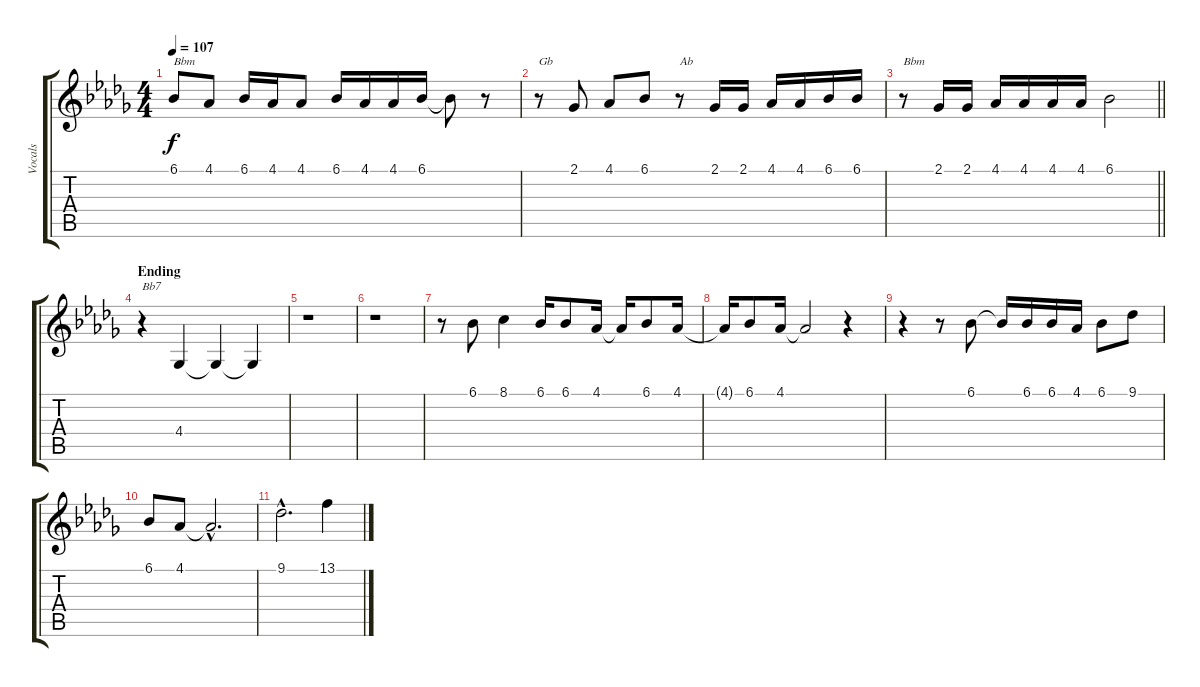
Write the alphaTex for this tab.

\track ("Vocals" "Vocals") {instrument sopranosax}
\staff {score tabs}
\tuning (E4 B3 G3 D3 A2 E2) {hide}
\ts (4 4)
\tempo 107
\clef g2
\ks bbminor
6.1.8{txt "Bbm" dy f} 4.1.8 6.1.16 4.1.16 4.1.8 6.1.16 4.1.16 4.1.16 6.1.16 6.1{t}.8 r.8 |
r.8{txt "Gb"} 2.1.8 4.1.8 6.1.8 r.8{txt "Ab"} 2.1.16 2.1.16 4.1.16 4.1.16 6.1.16 6.1.16 |
\barLineRight lightlight
r.8{txt "Bbm"} 2.1.16 2.1.16 4.1.16 4.1.16 4.1.16 4.1.16 6.1.2 |
\section ("" "Ending")
r.4{txt "Bb7"} 4.4.4 4.4{t}.4 4.4{t}.4 |
r.1 |
r.1 |
r.8 6.1.8 8.1.4 6.1.16 6.1.8 4.1.16 4.1{t}.16 6.1.8 4.1.16 |
4.1{t}.16 6.1.8 4.1.16 4.1{t}.2 r.4 |
r.4 r.8 6.1.8 6.1{t}.16 6.1.16 6.1.16 4.1.16 6.1.8 9.1.8 |
6.1.8 4.1.8 4.1{hac t}.2{d} |
9.1{hac}.2{d} 13.1.4
